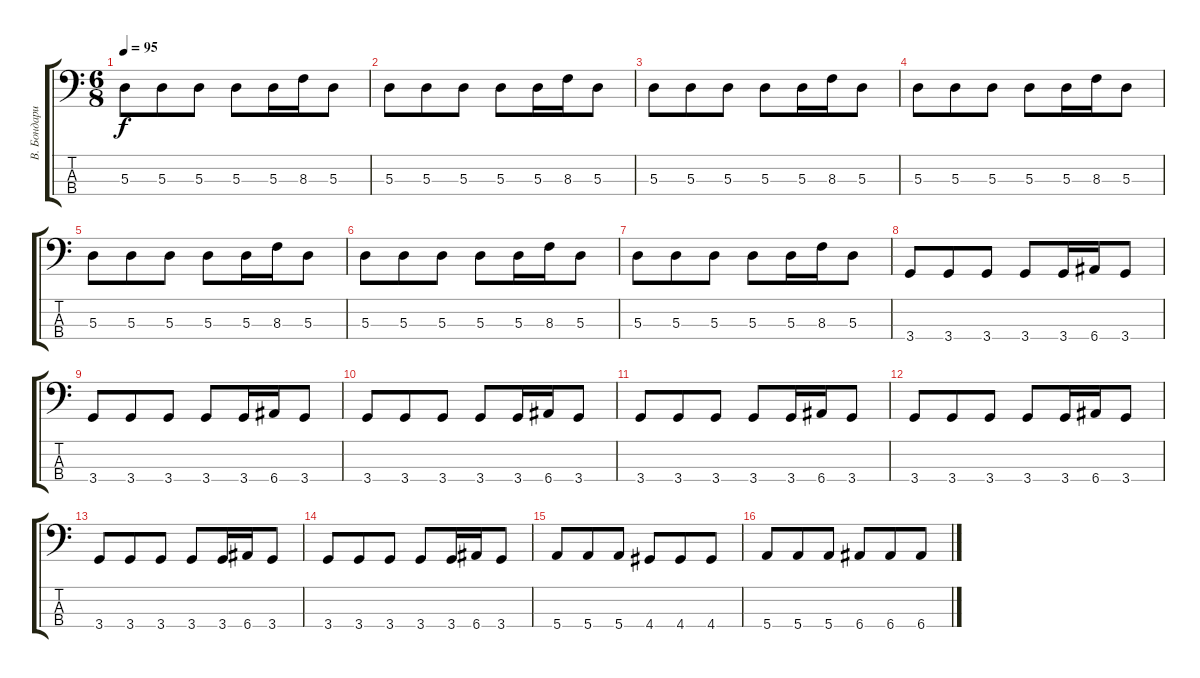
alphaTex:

\track ("В. Бондарик" "В. Бондари") {instrument electricbasspick}
\staff {score tabs}
\tuning (G2 D2 A1 E1) {hide}
\ts (6 8)
\tempo 95
\clef f4
\ks c
5.3.8{dy f} 5.3.8 5.3.8 5.3.8 5.3.16 8.3.16 5.3.8 |
5.3.8 5.3.8 5.3.8 5.3.8 5.3.16 8.3.16 5.3.8 |
5.3.8 5.3.8 5.3.8 5.3.8 5.3.16 8.3.16 5.3.8 |
5.3.8 5.3.8 5.3.8 5.3.8 5.3.16 8.3.16 5.3.8 |
5.3.8 5.3.8 5.3.8 5.3.8 5.3.16 8.3.16 5.3.8 |
5.3.8 5.3.8 5.3.8 5.3.8 5.3.16 8.3.16 5.3.8 |
5.3.8 5.3.8 5.3.8 5.3.8 5.3.16 8.3.16 5.3.8 |
3.4.8 3.4.8 3.4.8 3.4.8 3.4.16 6.4.16 3.4.8 |
3.4.8 3.4.8 3.4.8 3.4.8 3.4.16 6.4.16 3.4.8 |
3.4.8 3.4.8 3.4.8 3.4.8 3.4.16 6.4.16 3.4.8 |
3.4.8 3.4.8 3.4.8 3.4.8 3.4.16 6.4.16 3.4.8 |
3.4.8 3.4.8 3.4.8 3.4.8 3.4.16 6.4.16 3.4.8 |
3.4.8 3.4.8 3.4.8 3.4.8 3.4.16 6.4.16 3.4.8 |
3.4.8 3.4.8 3.4.8 3.4.8 3.4.16 6.4.16 3.4.8 |
5.4.8 5.4.8 5.4.8 4.4.8 4.4.8 4.4.8 |
5.4.8 5.4.8 5.4.8 6.4.8 6.4.8 6.4.8
